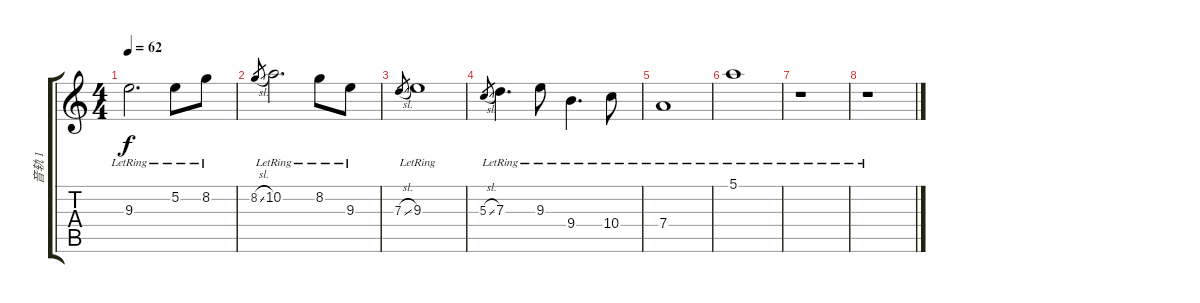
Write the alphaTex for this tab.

\track ("音轨 1" "音轨 1") {instrument acousticguitarsteel}
\staff {score tabs}
\tuning (E4 B3 G3 D3 A2 E2) {hide}
\ts (4 4)
\tempo 62
\clef g2
\ks c
9.3{lr}.2{d dy f} 5.2{lr}.8 8.2{lr}.8 |
8.2{sl}.8{gr} 10.2{lr}.2{d} 8.2{lr}.8 9.3{lr}.8 |
7.3{sl}.8{gr} 9.3{lr}.1 |
5.3{sl}.8{gr} 7.3{lr}.4{d} 9.3{lr}.8 9.4{lr}.4{d} 10.4{lr}.8 |
7.4{lr}.1 |
5.1{lr}.1 |
r.1 |
r.1
